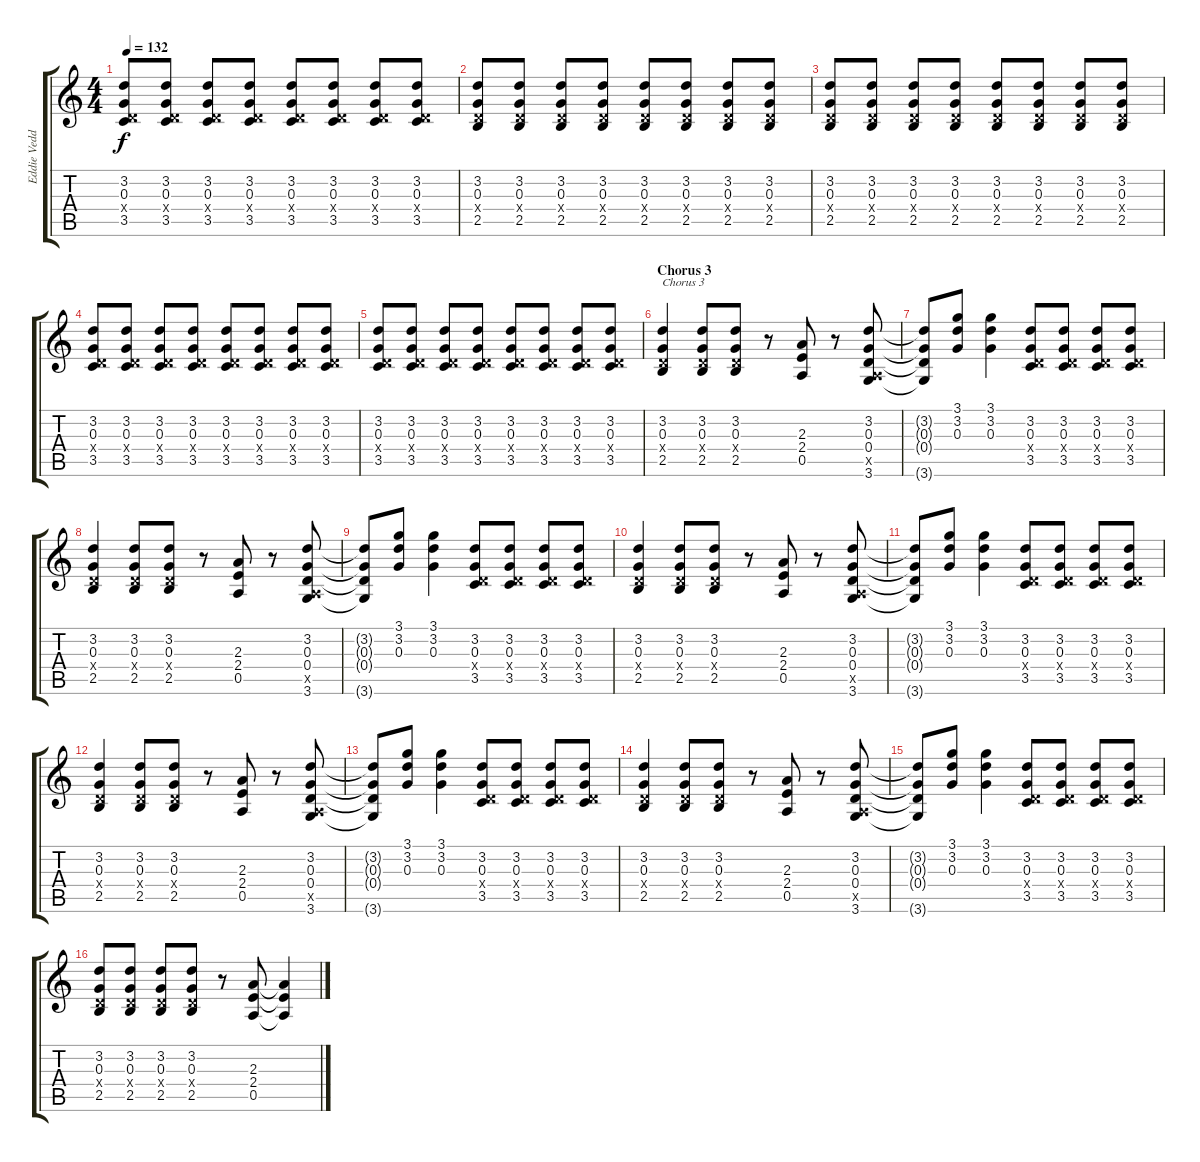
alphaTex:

\track ("Eddie Vedder" "Eddie Vedd") {instrument distortionguitar}
\staff {score tabs}
\tuning (E4 B3 G3 D3 A2 E2) {hide}
\ts (4 4)
\tempo 132
\clef g2
\ks c
(3.2 0.3 0.4{x} 3.5).8{dy f} (3.2 0.3 0.4{x} 3.5).8 (3.2 0.3 0.4{x} 3.5).8 (3.2 0.3 0.4{x} 3.5).8 (3.2 0.3 0.4{x} 3.5).8 (3.2 0.3 0.4{x} 3.5).8 (3.2 0.3 0.4{x} 3.5).8 (3.2 0.3 0.4{x} 3.5).8 |
(3.2 0.3 0.4{x} 2.5).8 (3.2 0.3 0.4{x} 2.5).8 (3.2 0.3 0.4{x} 2.5).8 (3.2 0.3 0.4{x} 2.5).8 (3.2 0.3 0.4{x} 2.5).8 (3.2 0.3 0.4{x} 2.5).8 (3.2 0.3 0.4{x} 2.5).8 (3.2 0.3 0.4{x} 2.5).8 |
(3.2 0.3 0.4{x} 2.5).8 (3.2 0.3 0.4{x} 2.5).8 (3.2 0.3 0.4{x} 2.5).8 (3.2 0.3 0.4{x} 2.5).8 (3.2 0.3 0.4{x} 2.5).8 (3.2 0.3 0.4{x} 2.5).8 (3.2 0.3 0.4{x} 2.5).8 (3.2 0.3 0.4{x} 2.5).8 |
(3.2 0.3 0.4{x} 3.5).8 (3.2 0.3 0.4{x} 3.5).8 (3.2 0.3 0.4{x} 3.5).8 (3.2 0.3 0.4{x} 3.5).8 (3.2 0.3 0.4{x} 3.5).8 (3.2 0.3 0.4{x} 3.5).8 (3.2 0.3 0.4{x} 3.5).8 (3.2 0.3 0.4{x} 3.5).8 |
(3.2 0.3 0.4{x} 3.5).8 (3.2 0.3 0.4{x} 3.5).8 (3.2 0.3 0.4{x} 3.5).8 (3.2 0.3 0.4{x} 3.5).8 (3.2 0.3 0.4{x} 3.5).8 (3.2 0.3 0.4{x} 3.5).8 (3.2 0.3 0.4{x} 3.5).8 (3.2 0.3 0.4{x} 3.5).8 |
\section ("" "Chorus 3")
(3.2 0.3 0.4{x} 2.5).4{txt "Chorus 3"} (3.2 0.3 0.4{x} 2.5).8 (3.2 0.3 0.4{x} 2.5).8 r.8 (2.3 2.4 0.5).8 r.8 (3.2 0.3 0.4 0.5{x} 3.6).8 |
(3.2{t} 0.3{t} 0.4{t} 3.6{t}).8 (3.1 3.2 0.3).8 (3.1 3.2 0.3).4 (3.2 0.3 0.4{x} 3.5).8 (3.2 0.3 0.4{x} 3.5).8 (3.2 0.3 0.4{x} 3.5).8 (3.2 0.3 0.4{x} 3.5).8 |
(3.2 0.3 0.4{x} 2.5).4 (3.2 0.3 0.4{x} 2.5).8 (3.2 0.3 0.4{x} 2.5).8 r.8 (2.3 2.4 0.5).8 r.8 (3.2 0.3 0.4 0.5{x} 3.6).8 |
(3.2{t} 0.3{t} 0.4{t} 3.6{t}).8 (3.1 3.2 0.3).8 (3.1 3.2 0.3).4 (3.2 0.3 0.4{x} 3.5).8 (3.2 0.3 0.4{x} 3.5).8 (3.2 0.3 0.4{x} 3.5).8 (3.2 0.3 0.4{x} 3.5).8 |
(3.2 0.3 0.4{x} 2.5).4 (3.2 0.3 0.4{x} 2.5).8 (3.2 0.3 0.4{x} 2.5).8 r.8 (2.3 2.4 0.5).8 r.8 (3.2 0.3 0.4 0.5{x} 3.6).8 |
(3.2{t} 0.3{t} 0.4{t} 3.6{t}).8 (3.1 3.2 0.3).8 (3.1 3.2 0.3).4 (3.2 0.3 0.4{x} 3.5).8 (3.2 0.3 0.4{x} 3.5).8 (3.2 0.3 0.4{x} 3.5).8 (3.2 0.3 0.4{x} 3.5).8 |
(3.2 0.3 0.4{x} 2.5).4 (3.2 0.3 0.4{x} 2.5).8 (3.2 0.3 0.4{x} 2.5).8 r.8 (2.3 2.4 0.5).8 r.8 (3.2 0.3 0.4 0.5{x} 3.6).8 |
(3.2{t} 0.3{t} 0.4{t} 3.6{t}).8 (3.1 3.2 0.3).8 (3.1 3.2 0.3).4 (3.2 0.3 0.4{x} 3.5).8 (3.2 0.3 0.4{x} 3.5).8 (3.2 0.3 0.4{x} 3.5).8 (3.2 0.3 0.4{x} 3.5).8 |
(3.2 0.3 0.4{x} 2.5).4 (3.2 0.3 0.4{x} 2.5).8 (3.2 0.3 0.4{x} 2.5).8 r.8 (2.3 2.4 0.5).8 r.8 (3.2 0.3 0.4 0.5{x} 3.6).8 |
(3.2{t} 0.3{t} 0.4{t} 3.6{t}).8 (3.1 3.2 0.3).8 (3.1 3.2 0.3).4 (3.2 0.3 0.4{x} 3.5).8 (3.2 0.3 0.4{x} 3.5).8 (3.2 0.3 0.4{x} 3.5).8 (3.2 0.3 0.4{x} 3.5).8 |
(3.2 0.3 0.4{x} 2.5).8 (3.2 0.3 0.4{x} 2.5).8 (3.2 0.3 0.4{x} 2.5).8 (3.2 0.3 0.4{x} 2.5).8 r.8 (2.3 2.4 0.5).8 (2.3{t} 2.4{t} 0.5{t}).4
